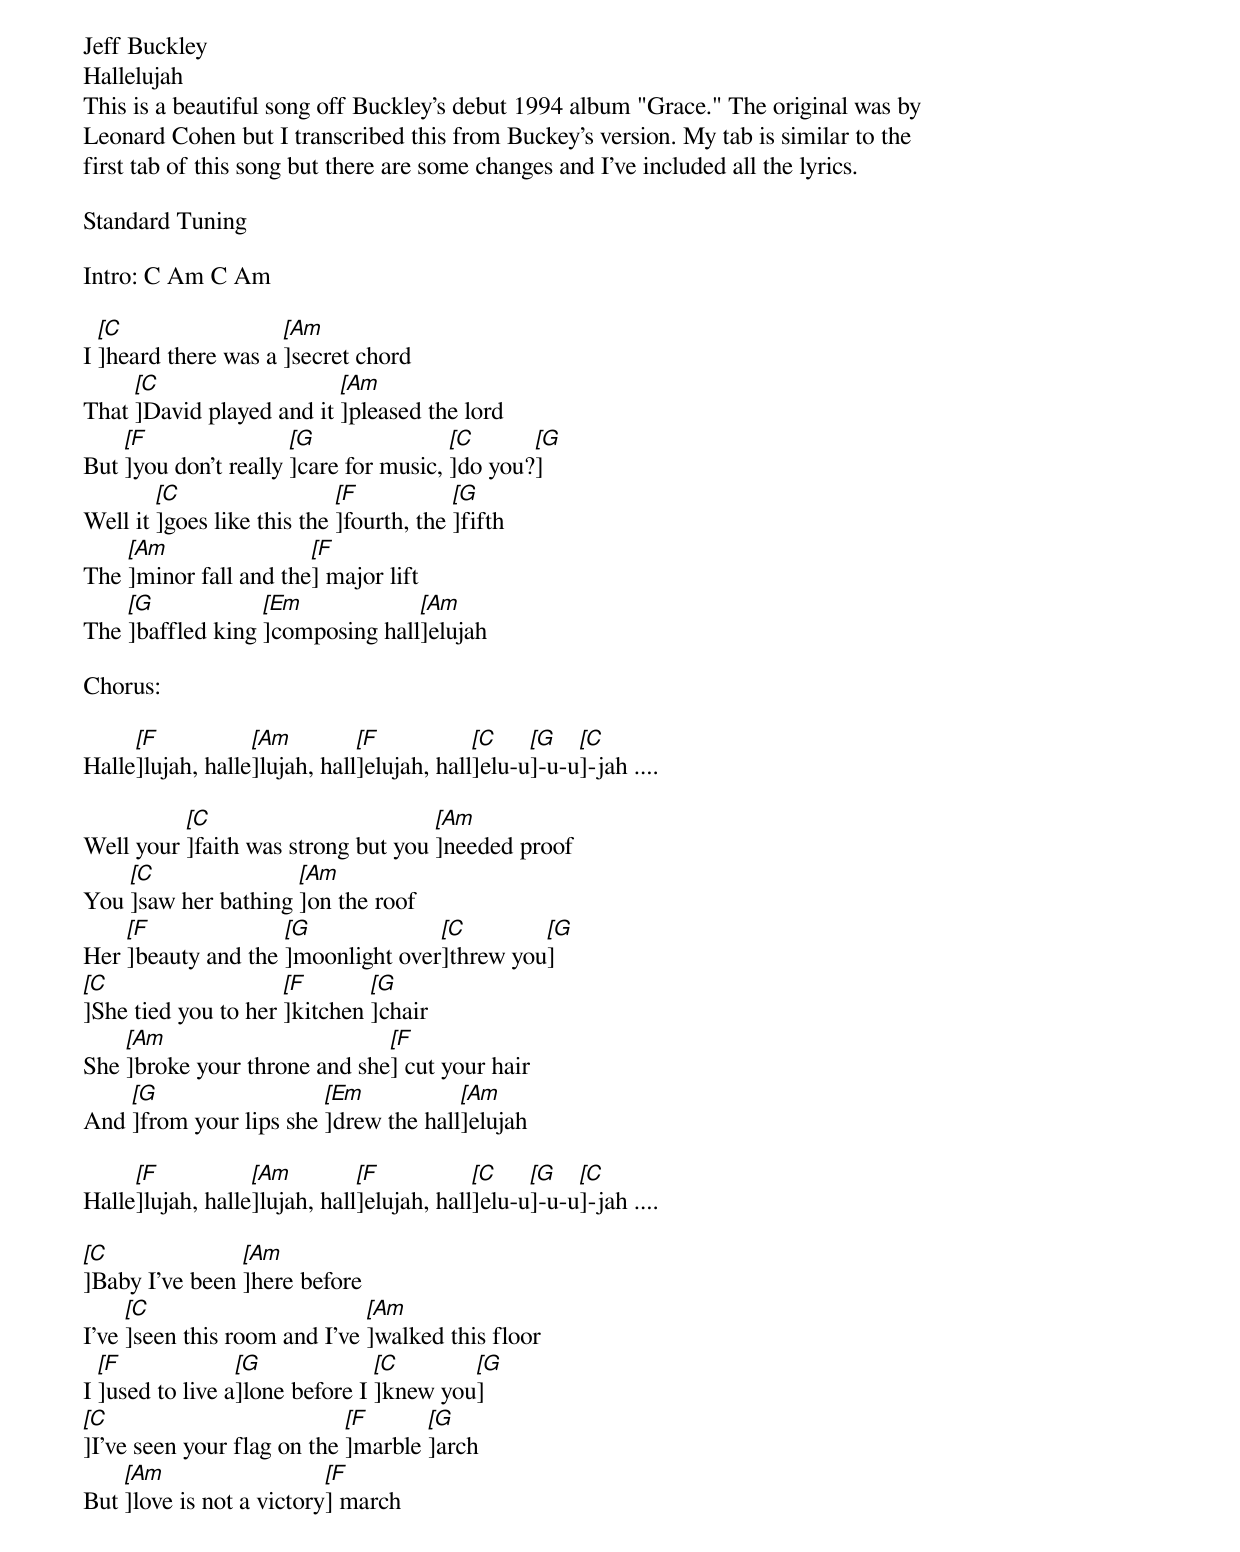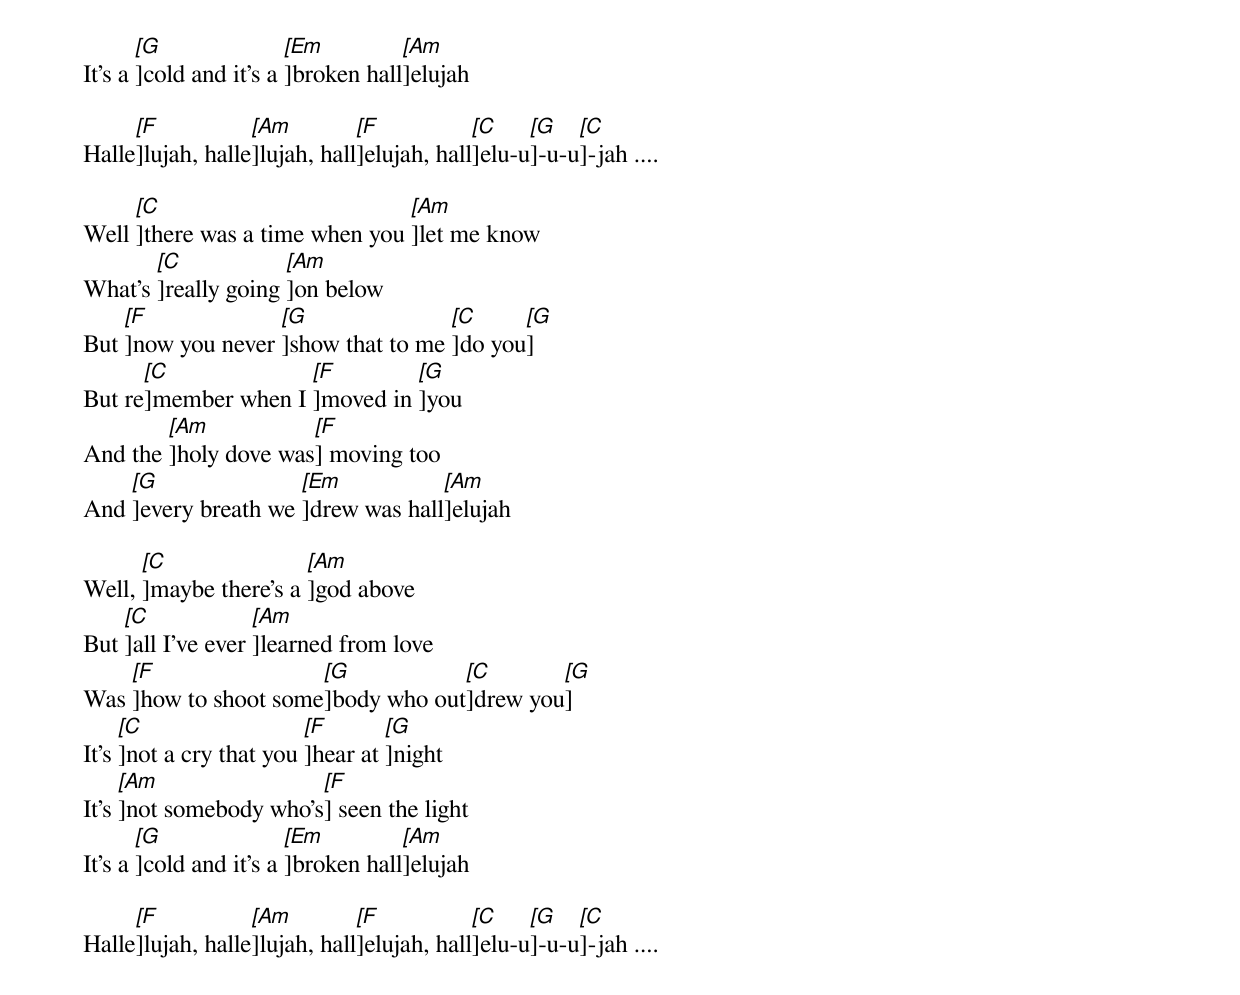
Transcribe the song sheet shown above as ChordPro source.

Jeff Buckley
Hallelujah
This is a beautiful song off Buckley's debut 1994 album "Grace." The original was by
Leonard Cohen but I transcribed this from Buckey's version. My tab is similar to the
first tab of this song but there are some changes and I've included all the lyrics.

Standard Tuning

Intro: C Am C Am

I [[C]]heard there was a [[Am]]secret chord
That [[C]]David played and it [[Am]]pleased the lord
But [[F]]you don't really [[G]]care for music, [[C]]do you?[[G]]
Well it [[C]]goes like this the [[F]]fourth, the [[G]]fifth
The [[Am]]minor fall and the[[F]] major lift
The [[G]]baffled king [[Em]]composing hall[[Am]]elujah

Chorus:

Halle[[F]]lujah, halle[[Am]]lujah, hall[[F]]elujah, hall[[C]]elu-u[[G]]-u-u[[C]]-jah ....

Well your [[C]]faith was strong but you [[Am]]needed proof
You [[C]]saw her bathing [[Am]]on the roof
Her [[F]]beauty and the [[G]]moonlight over[[C]]threw you[[G]]
[[C]]She tied you to her [[F]]kitchen [[G]]chair
She [[Am]]broke your throne and she[[F]] cut your hair
And [[G]]from your lips she [[Em]]drew the hall[[Am]]elujah

Halle[[F]]lujah, halle[[Am]]lujah, hall[[F]]elujah, hall[[C]]elu-u[[G]]-u-u[[C]]-jah ....

[[C]]Baby I've been [[Am]]here before
I've [[C]]seen this room and I've [[Am]]walked this floor
I [[F]]used to live a[[G]]lone before I [[C]]knew you[[G]]
[[C]]I've seen your flag on the [[F]]marble [[G]]arch
But [[Am]]love is not a victory[[F]] march
It's a [[G]]cold and it's a [[Em]]broken hall[[Am]]elujah

Halle[[F]]lujah, halle[[Am]]lujah, hall[[F]]elujah, hall[[C]]elu-u[[G]]-u-u[[C]]-jah ....

Well [[C]]there was a time when you [[Am]]let me know
What's [[C]]really going [[Am]]on below
But [[F]]now you never [[G]]show that to me [[C]]do you[[G]]
But re[[C]]member when I [[F]]moved in [[G]]you
And the [[Am]]holy dove was[[F]] moving too
And [[G]]every breath we [[Em]]drew was hall[[Am]]elujah

Well, [[C]]maybe there's a [[Am]]god above
But [[C]]all I've ever [[Am]]learned from love
Was [[F]]how to shoot some[[G]]body who out[[C]]drew you[[G]]
It's [[C]]not a cry that you [[F]]hear at [[G]]night
It's [[Am]]not somebody who's[[F]] seen the light
It's a [[G]]cold and it's a [[Em]]broken hall[[Am]]elujah

Halle[[F]]lujah, halle[[Am]]lujah, hall[[F]]elujah, hall[[C]]elu-u[[G]]-u-u[[C]]-jah ....
